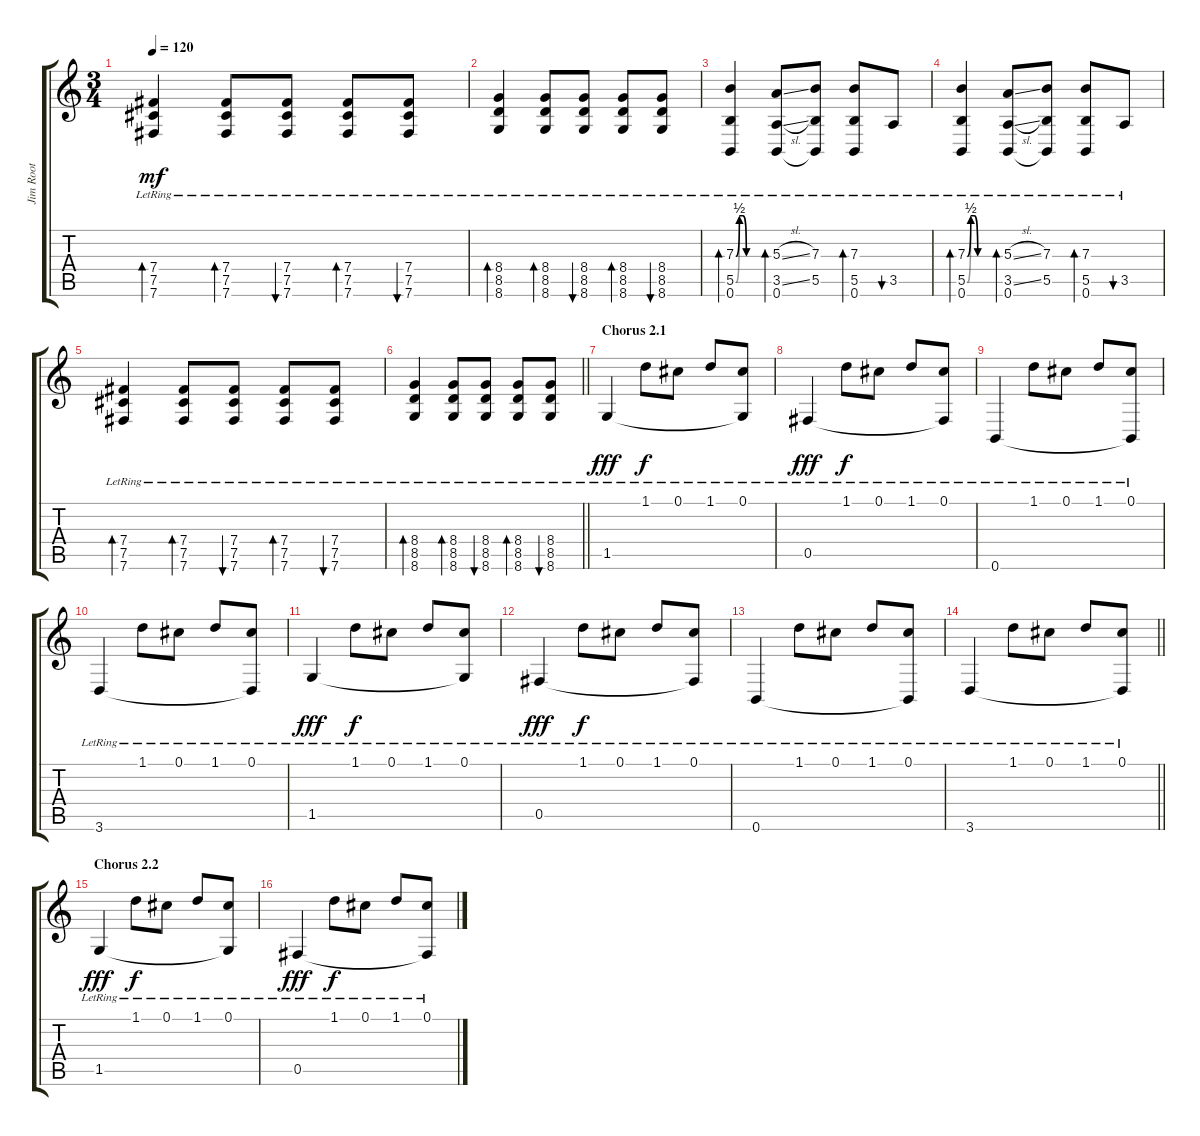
\track ("Jim Root" "Jim Root") {instrument acousticguitarsteel}
\staff {score tabs}
\tuning (Db4 Ab3 E3 B2 Gb2 B1) {hide}
\ts (3 4)
\tempo 120
\clef g2
\ks c
(7.4{lr} 7.5{lr} 7.6{lr}).4{bd 120 dy mf} (7.4{lr} 7.5{lr} 7.6{lr}).8{bd 60} (7.4{lr} 7.5{lr} 7.6{lr}).8{bu 60} (7.4{lr} 7.5{lr} 7.6{lr}).8{bd 60} (7.4{lr} 7.5{lr} 7.6{lr}).8{bu 60} |
(8.4{lr} 8.5{lr} 8.6{lr}).4{bd 120} (8.4{lr} 8.5{lr} 8.6{lr}).8{bd 60} (8.4{lr} 8.5{lr} 8.6{lr}).8{bu 60} (8.4{lr} 8.5{lr} 8.6{lr}).8{bd 60} (8.4{lr} 8.5{lr} 8.6{lr}).8{bu 60} |
(7.3{be (custom 0 0 10 2 20 2 30 0 60 0) lr} 5.5{be (custom 0 0 10 2 20 2 30 0 60 0) lr} 0.6{lr}).4{bd 60} (5.3{sl lr} 3.5{sl lr} 0.6{lr}).8{bd 60} (7.3{lr} 5.5{lr} 0.6{t}).8 (7.3{lr} 5.5{lr} 0.6{lr}).8{bd 60} 3.5{lr}.8{bu 60} |
(7.3{be (custom 0 0 10 2 20 2 30 0 60 0) lr} 5.5{be (custom 0 0 10 2 20 2 30 0 60 0) lr} 0.6{lr}).4{bd 60} (5.3{sl lr} 3.5{sl lr} 0.6{lr}).8{bd 60} (7.3{lr} 5.5{lr} 0.6{t}).8 (7.3{lr} 5.5{lr} 0.6{lr}).8{bd 60} 3.5{lr}.8{bu 60} |
(7.4{lr} 7.5{lr} 7.6{lr}).4{bd 120} (7.4{lr} 7.5{lr} 7.6{lr}).8{bd 60} (7.4{lr} 7.5{lr} 7.6{lr}).8{bu 60} (7.4{lr} 7.5{lr} 7.6{lr}).8{bd 60} (7.4{lr} 7.5{lr} 7.6{lr}).8{bu 60} |
\barLineRight lightlight
(8.4{lr} 8.5{lr} 8.6{lr}).4{bd 120} (8.4{lr} 8.5{lr} 8.6{lr}).8{bd 60} (8.4{lr} 8.5{lr} 8.6{lr}).8{bu 60} (8.4{lr} 8.5{lr} 8.6{lr}).8{bd 60} (8.4{lr} 8.5{lr} 8.6{lr}).8{bu 60} |
\section ("" "Chorus 2.1")
1.5{lr}.4{dy fff} 1.1{lr}.8{dy f} 0.1{lr}.8 1.1{lr}.8 (0.1{lr} 1.5{t}).8 |
0.5{lr}.4{dy fff} 1.1{lr}.8{dy f} 0.1{lr}.8 1.1{lr}.8 (0.1{lr} 0.5{t}).8 |
0.6{lr}.4 1.1{lr}.8 0.1{lr}.8 1.1{lr}.8 (0.1{lr} 0.6{t}).8 |
3.6{lr}.4 1.1{lr}.8 0.1{lr}.8 1.1{lr}.8 (0.1{lr} 3.6{t}).8 |
1.5{lr}.4{dy fff} 1.1{lr}.8{dy f} 0.1{lr}.8 1.1{lr}.8 (0.1{lr} 1.5{t}).8 |
0.5{lr}.4{dy fff} 1.1{lr}.8{dy f} 0.1{lr}.8 1.1{lr}.8 (0.1{lr} 0.5{t}).8 |
0.6{lr}.4 1.1{lr}.8 0.1{lr}.8 1.1{lr}.8 (0.1{lr} 0.6{t}).8 |
\barLineRight lightlight
3.6{lr}.4 1.1{lr}.8 0.1{lr}.8 1.1{lr}.8 (0.1{lr} 3.6{t}).8 |
\section ("" "Chorus 2.2")
1.5{lr}.4{dy fff} 1.1{lr}.8{dy f} 0.1{lr}.8 1.1{lr}.8 (0.1{lr} 1.5{t}).8 |
0.5{lr}.4{dy fff} 1.1{lr}.8{dy f} 0.1{lr}.8 1.1{lr}.8 (0.1{lr} 0.5{t}).8
